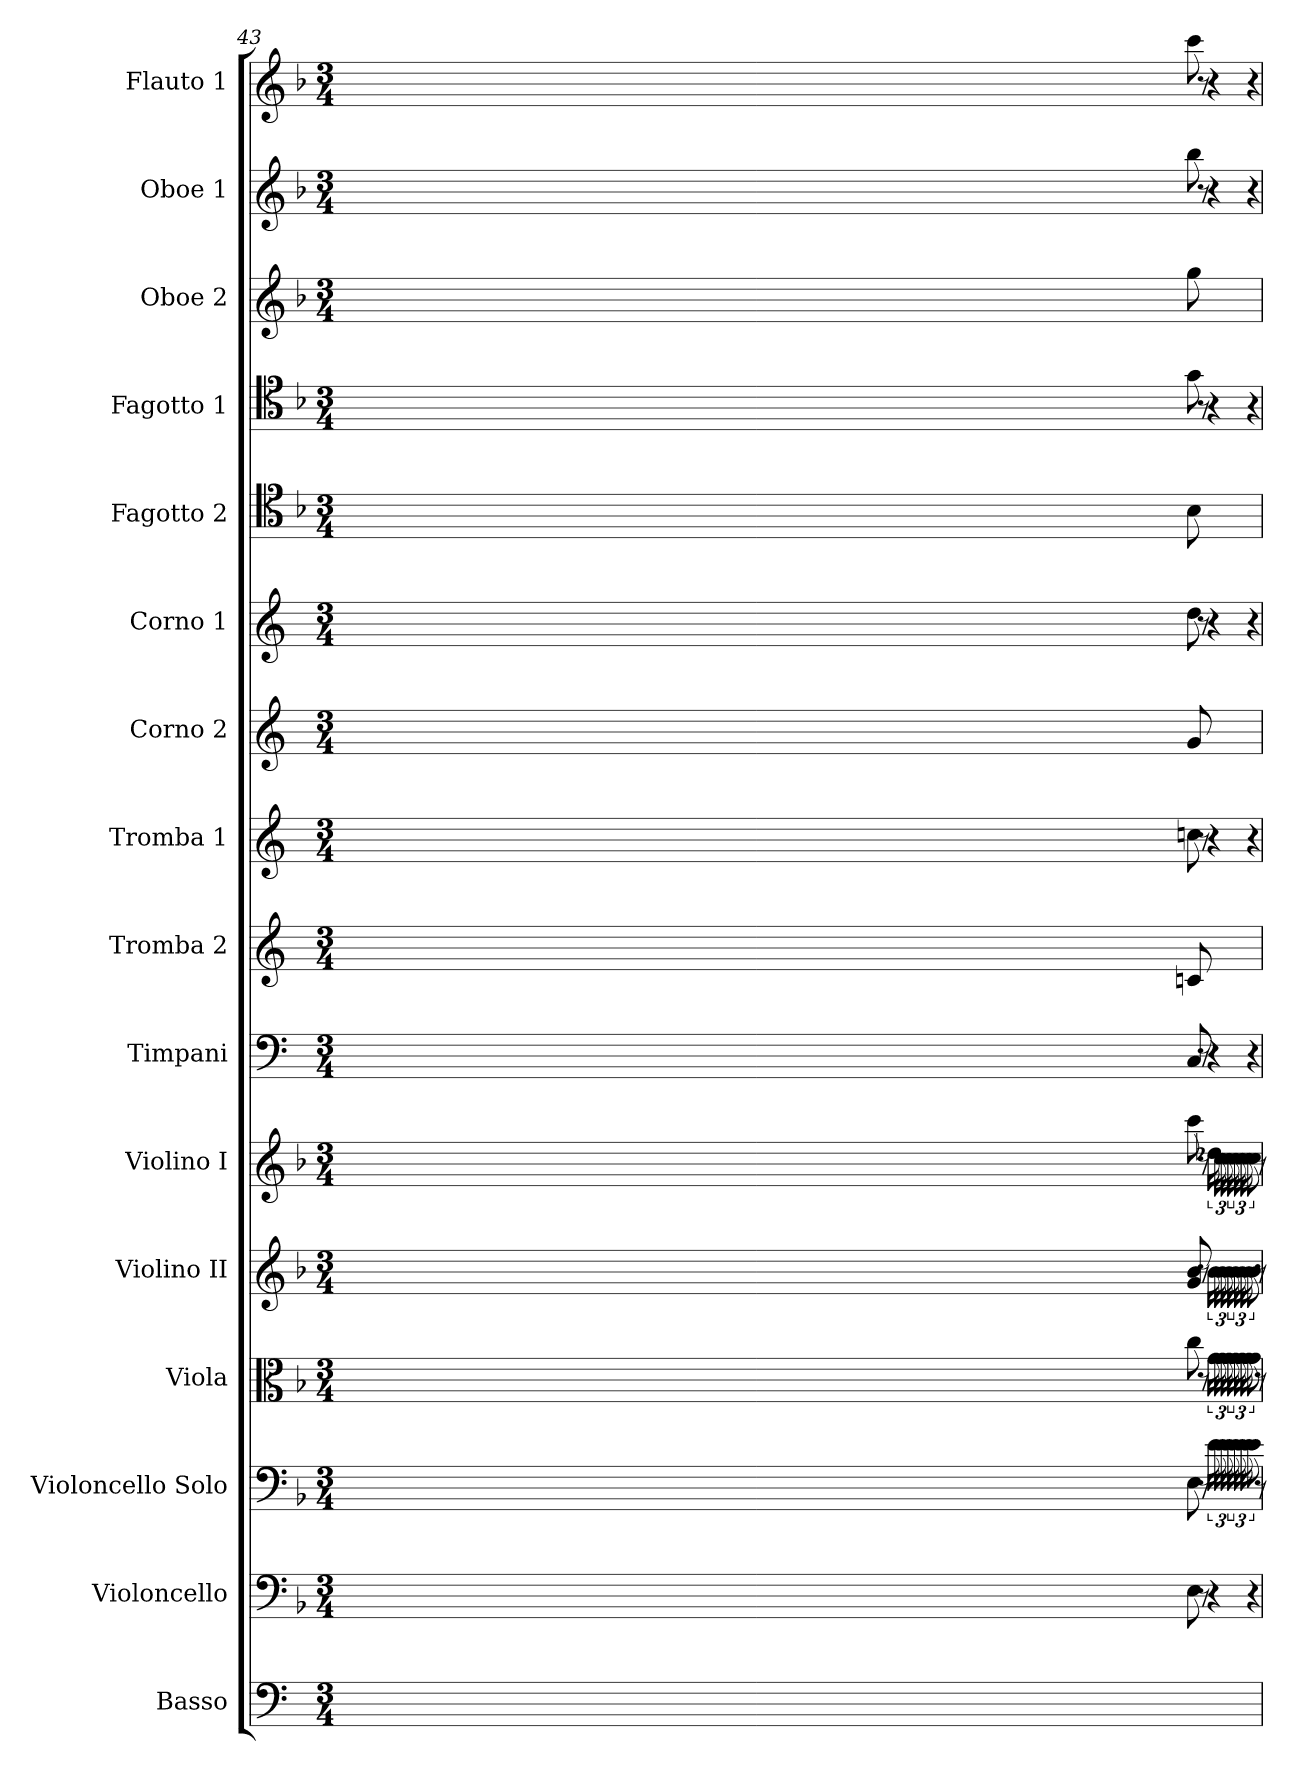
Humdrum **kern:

**kern	**kern	**kern	**kern	**kern	**kern	**kern	**kern	**kern	**kern	**kern	**kern	**kern	**kern	**kern	**kern
*part16	*part15	*part14	*part13	*part12	*part11	*part10	*part9	*part8	*part7	*part6	*part5	*part4	*part3	*part2	*part1
*staff16	*staff15	*staff14	*staff13	*staff12	*staff11	*staff10	*staff9	*staff8	*staff7	*staff6	*staff5	*staff4	*staff3	*staff2	*staff1
*I"Basso	*I"Violoncello	*I"Violoncello Solo	*I"Viola	*I"Violino II	*I"Violino I	*I"Timpani	*I"Tromba 2	*I"Tromba 1	*I"Corno 2	*I"Corno 1	*I"Fagotto 2	*I"Fagotto 1	*I"Oboe 2	*I"Oboe 1	*I"Flauto 1
*	*I'Vc	*I'Vc	*I'Vla	*I'Vln	*I'Vln	*	*	*	*	*	*	*	*I'Ob	*I'Ob	*I'Fl
*clefF4	*clefF4	*clefF4	*clefC3	*clefG2	*clefG2	*clefF4	*clefG2	*clefG2	*clefG2	*clefG2	*clefC4	*clefC4	*clefG2	*clefG2	*clefG2
*ITrd7c12	*	*	*	*	*	*	*ITrd1c2	*ITrd1c2	*ITrd4c7	*ITrd4c7	*	*	*	*	*
*	*k[b-]	*k[b-]	*k[b-]	*k[b-]	*k[b-]	*	*	*	*	*	*k[b-]	*k[b-]	*k[b-]	*k[b-]	*k[b-]
*M3/4	*M3/4	*M3/4	*M3/4	*M3/4	*M3/4	*M3/4	*M3/4	*M3/4	*M3/4	*M3/4	*M3/4	*M3/4	*M3/4	*M3/4	*M3/4
=43	=43	=43	=43	=43	=43	=43	=43	=43	=43	=43	=43	=43	=43	=43	=43
1ryy	1ryy	1ryy	1ryy	1ryy	1ryy	1ryy	1ryy	1ryy	1ryy	1ryy	1ryy	1ryy	1ryy	1ryy	1ryy
1ryy	1ryy	1ryy	1ryy	1ryy	1ryy	1ryy	1ryy	1ryy	1ryy	1ryy	1ryy	1ryy	1ryy	1ryy	1ryy
1ryy	1ryy	1ryy	1ryy	1ryy	1ryy	1ryy	1ryy	1ryy	1ryy	1ryy	1ryy	1ryy	1ryy	1ryy	1ryy
1ryy	1ryy	1ryy	1ryy	1ryy	1ryy	1ryy	1ryy	1ryy	1ryy	1ryy	1ryy	1ryy	1ryy	1ryy	1ryy
1ryy	1ryy	1ryy	1ryy	1ryy	1ryy	1ryy	1ryy	1ryy	1ryy	1ryy	1ryy	1ryy	1ryy	1ryy	1ryy
1ryy	1ryy	1ryy	1ryy	1ryy	1ryy	1ryy	1ryy	1ryy	1ryy	1ryy	1ryy	1ryy	1ryy	1ryy	1ryy
1ryy	1ryy	1ryy	1ryy	1ryy	1ryy	1ryy	1ryy	1ryy	1ryy	1ryy	1ryy	1ryy	1ryy	1ryy	1ryy
1ryy	1ryy	1ryy	1ryy	1ryy	1ryy	1ryy	1ryy	1ryy	1ryy	1ryy	1ryy	1ryy	1ryy	1ryy	1ryy
1ryy	1ryy	1ryy	1ryy	1ryy	1ryy	1ryy	1ryy	1ryy	1ryy	1ryy	1ryy	1ryy	1ryy	1ryy	1ryy
1ryy	1ryy	1ryy	1ryy	1ryy	1ryy	1ryy	1ryy	1ryy	1ryy	1ryy	1ryy	1ryy	1ryy	1ryy	1ryy
1ryy	1ryy	1ryy	1ryy	1ryy	1ryy	1ryy	1ryy	1ryy	1ryy	1ryy	1ryy	1ryy	1ryy	1ryy	1ryy
1ryy	1ryy	1ryy	1ryy	1ryy	1ryy	1ryy	1ryy	1ryy	1ryy	1ryy	1ryy	1ryy	1ryy	1ryy	1ryy
1ryy	1ryy	1ryy	1ryy	1ryy	1ryy	1ryy	1ryy	1ryy	1ryy	1ryy	1ryy	1ryy	1ryy	1ryy	1ryy
1ryy	1ryy	1ryy	1ryy	1ryy	1ryy	1ryy	1ryy	1ryy	1ryy	1ryy	1ryy	1ryy	1ryy	1ryy	1ryy
1ryy	1ryy	1ryy	1ryy	1ryy	1ryy	1ryy	1ryy	1ryy	1ryy	1ryy	1ryy	1ryy	1ryy	1ryy	1ryy
1ryy	1ryy	1ryy	1ryy	1ryy	1ryy	1ryy	1ryy	1ryy	1ryy	1ryy	1ryy	1ryy	1ryy	1ryy	1ryy
1ryy	1ryy	1ryy	1ryy	1ryy	1ryy	1ryy	1ryy	1ryy	1ryy	1ryy	1ryy	1ryy	1ryy	1ryy	1ryy
1ryy	1ryy	1ryy	1ryy	1ryy	1ryy	1ryy	1ryy	1ryy	1ryy	1ryy	1ryy	1ryy	1ryy	1ryy	1ryy
1ryy	1ryy	1ryy	1ryy	1ryy	1ryy	1ryy	1ryy	1ryy	1ryy	1ryy	1ryy	1ryy	1ryy	1ryy	1ryy
1ryy	1ryy	1ryy	1ryy	1ryy	1ryy	1ryy	1ryy	1ryy	1ryy	1ryy	1ryy	1ryy	1ryy	1ryy	1ryy
1ryy	1ryy	1ryy	1ryy	1ryy	1ryy	1ryy	1ryy	1ryy	1ryy	1ryy	1ryy	1ryy	1ryy	1ryy	1ryy
1ryy	1ryy	1ryy	1ryy	1ryy	1ryy	1ryy	1ryy	1ryy	1ryy	1ryy	1ryy	1ryy	1ryy	1ryy	1ryy
1ryy	1ryy	1ryy	1ryy	1ryy	1ryy	1ryy	1ryy	1ryy	1ryy	1ryy	1ryy	1ryy	1ryy	1ryy	1ryy
1ryy	1ryy	1ryy	1ryy	1ryy	1ryy	1ryy	1ryy	1ryy	1ryy	1ryy	1ryy	1ryy	1ryy	1ryy	1ryy
1ryy	1ryy	1ryy	1ryy	1ryy	1ryy	1ryy	1ryy	1ryy	1ryy	1ryy	1ryy	1ryy	1ryy	1ryy	1ryy
1ryy	1ryy	1ryy	1ryy	1ryy	1ryy	1ryy	1ryy	1ryy	1ryy	1ryy	1ryy	1ryy	1ryy	1ryy	1ryy
1ryy	1ryy	1ryy	1ryy	1ryy	1ryy	1ryy	1ryy	1ryy	1ryy	1ryy	1ryy	1ryy	1ryy	1ryy	1ryy
1ryy	1ryy	1ryy	1ryy	1ryy	1ryy	1ryy	1ryy	1ryy	1ryy	1ryy	1ryy	1ryy	1ryy	1ryy	1ryy
1ryy	1ryy	1ryy	1ryy	1ryy	1ryy	1ryy	1ryy	1ryy	1ryy	1ryy	1ryy	1ryy	1ryy	1ryy	1ryy
1ryy	1ryy	1ryy	1ryy	1ryy	1ryy	1ryy	1ryy	1ryy	1ryy	1ryy	1ryy	1ryy	1ryy	1ryy	1ryy
1ryy	1ryy	1ryy	1ryy	1ryy	1ryy	1ryy	1ryy	1ryy	1ryy	1ryy	1ryy	1ryy	1ryy	1ryy	1ryy
2.ryy	2.ryy	2.ryy	2.ryy	2.ryy	2.ryy	2.ryy	2.ryy	2.ryy	2.ryy	2.ryy	2.ryy	2.ryy	2.ryy	2.ryy	2.ryy
2.ryy	8E	8E	8cc	8g 8b-	8ccc	8C	8B-	8b-	8c	8g	8B-	8g	8gg	8bb-	8ccc
.	8r	8r	8r	8r	8r	8r	8ryy	8r	8ryy	8r	8ryy	8r	8ryy	8r	8r
.	4r	24e	24g	24b-	24dd-X	4r	4ryy	4r	4ryy	4r	4ryy	4r	4ryy	4r	4r
.	.	24e	24g	24b-	24cc	.	.	.	.	.	.	.	.	.	.
.	.	24e	24g	24b-	24cc	.	.	.	.	.	.	.	.	.	.
.	.	24e	24g	24b-	24cc	.	.	.	.	.	.	.	.	.	.
.	.	24e	24g	24b-	24cc	.	.	.	.	.	.	.	.	.	.
.	.	24e	24g	24b-	24cc	.	.	.	.	.	.	.	.	.	.
.	4r	8e	8g	8b-	8cc	4r	4ryy	4r	4ryy	4r	4ryy	4r	4ryy	4r	4r
.	.	8r	8r	8r	8r	.	.	.	.	.	.	.	.	.	.
=	=	=	=	=	=	=	=	=	=	=	=	=	=	=	=
*-	*-	*-	*-	*-	*-	*-	*-	*-	*-	*-	*-	*-	*-	*-	*-
